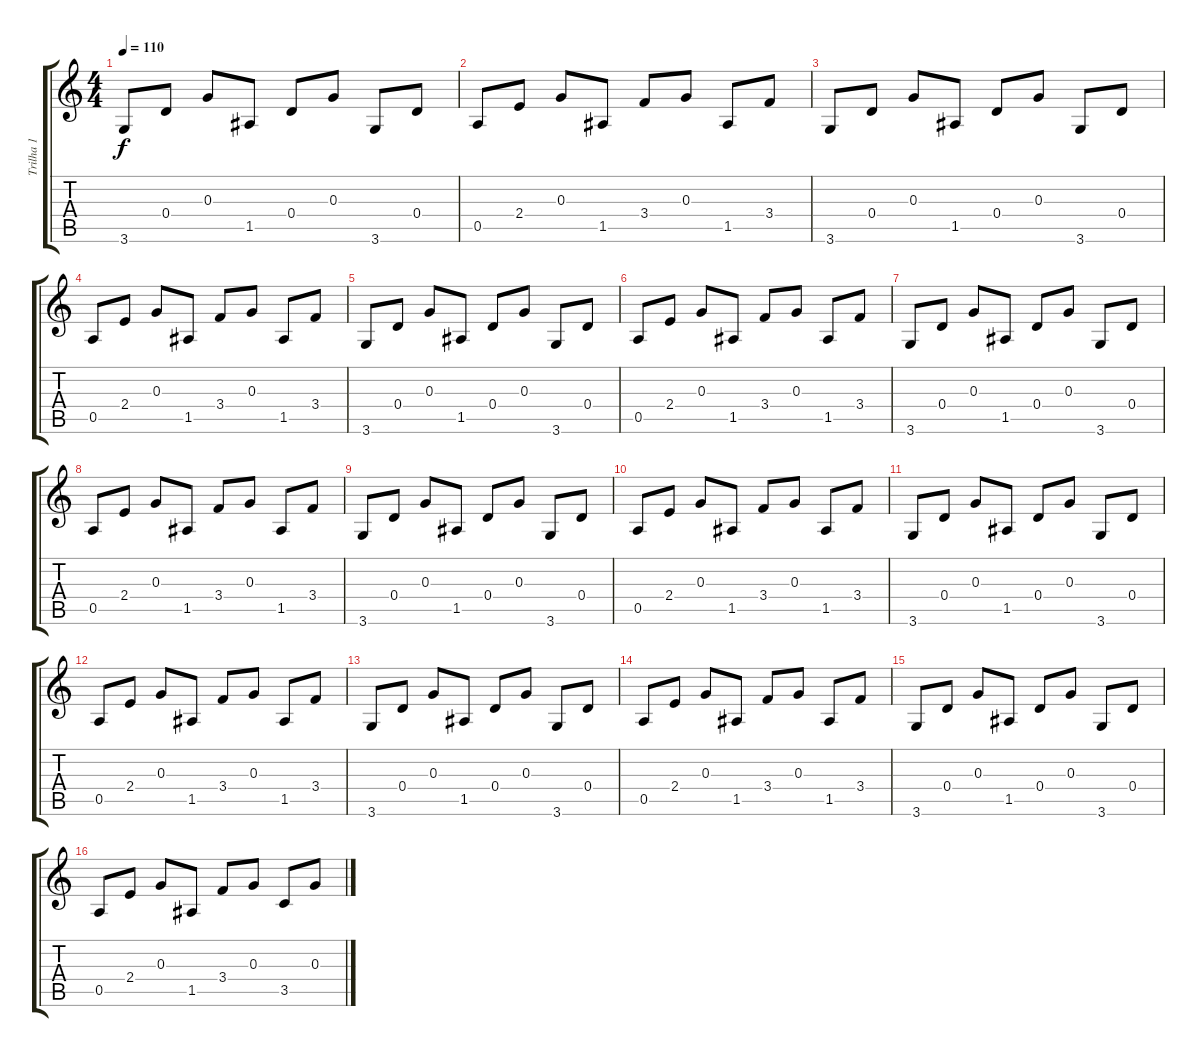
\track ("Trilha 1" "Trilha 1") {instrument electricguitarclean}
\staff {score tabs}
\tuning (E4 B3 G3 D3 A2 E2) {hide}
\ts (4 4)
\tempo 110
\clef g2
\ks c
3.6.8{dy f instrument electricguitarclean} 0.4.8 0.3.8 1.5.8 0.4.8 0.3.8 3.6.8 0.4.8 |
0.5.8 2.4.8 0.3.8 1.5.8 3.4.8 0.3.8 1.5.8 3.4.8 |
3.6.8 0.4.8 0.3.8 1.5.8 0.4.8 0.3.8 3.6.8 0.4.8 |
0.5.8 2.4.8 0.3.8 1.5.8 3.4.8 0.3.8 1.5.8 3.4.8 |
3.6.8 0.4.8 0.3.8 1.5.8 0.4.8 0.3.8 3.6.8 0.4.8 |
0.5.8 2.4.8 0.3.8 1.5.8 3.4.8 0.3.8 1.5.8 3.4.8 |
3.6.8 0.4.8 0.3.8 1.5.8 0.4.8 0.3.8 3.6.8 0.4.8 |
0.5.8 2.4.8 0.3.8 1.5.8 3.4.8 0.3.8 1.5.8 3.4.8 |
3.6.8 0.4.8 0.3.8 1.5.8 0.4.8 0.3.8 3.6.8 0.4.8 |
0.5.8 2.4.8 0.3.8 1.5.8 3.4.8 0.3.8 1.5.8 3.4.8 |
3.6.8 0.4.8 0.3.8 1.5.8 0.4.8 0.3.8 3.6.8 0.4.8 |
0.5.8 2.4.8 0.3.8 1.5.8 3.4.8 0.3.8 1.5.8 3.4.8 |
3.6.8 0.4.8 0.3.8 1.5.8 0.4.8 0.3.8 3.6.8 0.4.8 |
0.5.8 2.4.8 0.3.8 1.5.8 3.4.8 0.3.8 1.5.8 3.4.8 |
3.6.8 0.4.8 0.3.8 1.5.8 0.4.8 0.3.8 3.6.8 0.4.8 |
0.5.8 2.4.8 0.3.8 1.5.8 3.4.8 0.3.8 3.5.8 0.3.8
